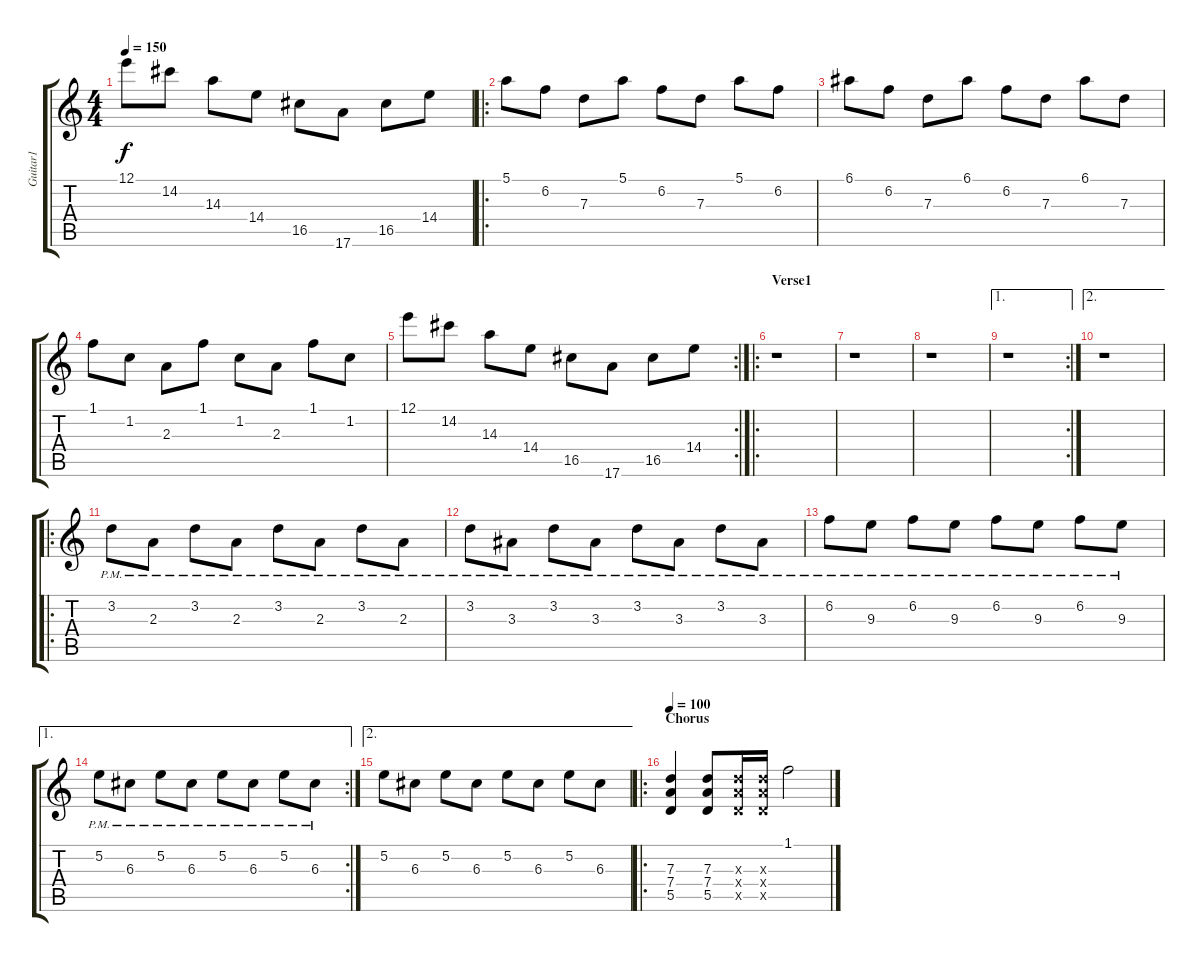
\track ("Guitar1" "Guitar1") {instrument distortionguitar}
\staff {score tabs}
\tuning (E4 B3 G3 D3 A2 E2) {hide}
\ts (4 4)
\tempo 150
\clef g2
\ks c
12.1.8{dy f} 14.2.8 14.3.8 14.4.8 16.5.8 17.6.8 16.5.8 14.4.8 |
\ro
5.1.8 6.2.8 7.3.8 5.1.8 6.2.8 7.3.8 5.1.8 6.2.8 |
6.1.8 6.2.8 7.3.8 6.1.8 6.2.8 7.3.8 6.1.8 7.3.8 |
1.1.8 1.2.8 2.3.8 1.1.8 1.2.8 2.3.8 1.1.8 1.2.8 |
\rc 2
12.1.8 14.2.8 14.3.8 14.4.8 16.5.8 17.6.8 16.5.8 14.4.8 |
\ro
\section ("" "Verse1")
r.1 |
r.1 |
r.1 |
\ae 1
\rc 2
r.1 |
\ae 2
r.1 |
\ro
3.2{pm}.8 2.3{pm}.8 3.2{pm}.8 2.3{pm}.8 3.2{pm}.8 2.3{pm}.8 3.2{pm}.8 2.3{pm}.8 |
3.2{pm}.8 3.3{pm}.8 3.2{pm}.8 3.3{pm}.8 3.2{pm}.8 3.3{pm}.8 3.2{pm}.8 3.3{pm}.8 |
6.2{pm}.8 9.3{pm}.8 6.2{pm}.8 9.3{pm}.8 6.2{pm}.8 9.3{pm}.8 6.2{pm}.8 9.3{pm}.8 |
\ae 1
\rc 2
5.2{pm}.8 6.3{pm}.8 5.2{pm}.8 6.3{pm}.8 5.2{pm}.8 6.3{pm}.8 5.2{pm}.8 6.3{pm}.8 |
\ae 2
5.2.8 6.3.8 5.2.8 6.3.8 5.2.8 6.3.8 5.2.8 6.3.8 |
\ro
\section ("" "Chorus")
\tempo 100
(7.3 7.4 5.5).4 (7.3 7.4 5.5).8 (7.3{x} 7.4{x} 5.5{x}).16 (7.3{x} 7.4{x} 5.5{x}).16 1.1.2
